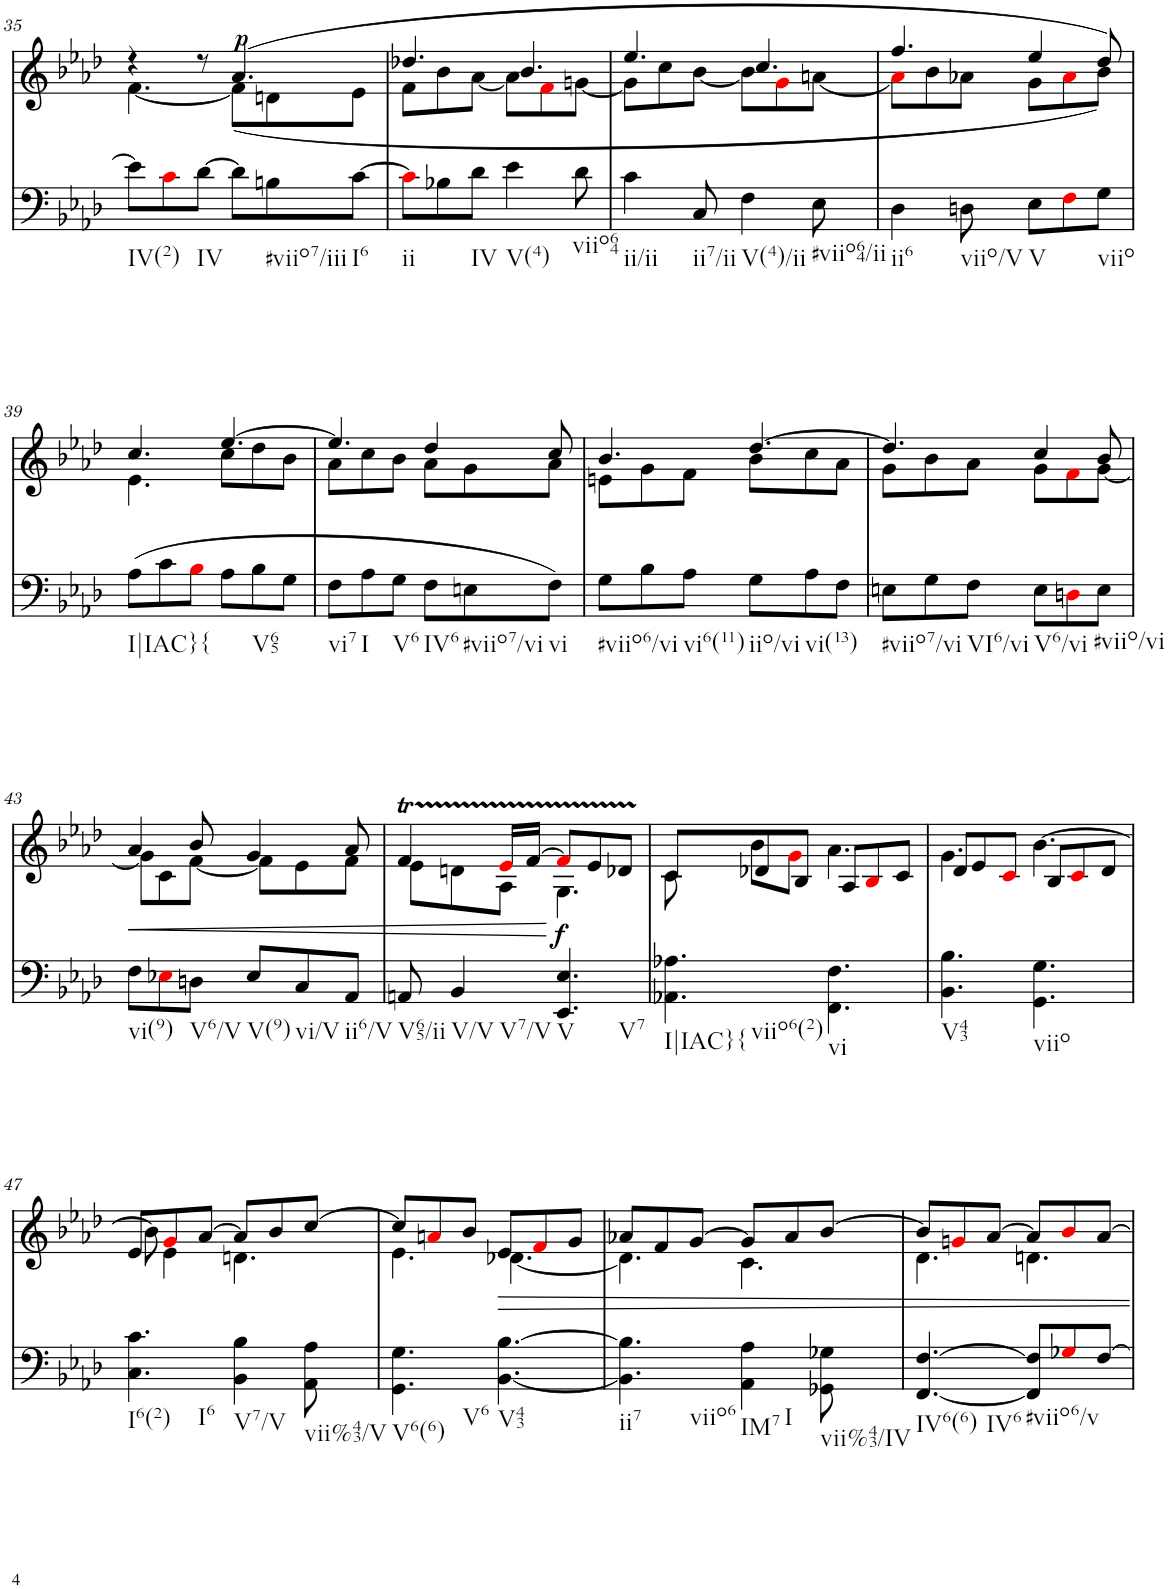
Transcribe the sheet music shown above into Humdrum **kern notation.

**kern	**kern	**text	**dynam
*part2	*part1	*part1	*part1
*staff2	*staff1	*staff1	*staff1
*I"Piano	*I"Piano	*	*
*I'Pno	*I'Pno	*	*
!!LO:PB:g=z
*clefF4	*clefG2	*	*
*k[b-e-a-d-]	*k[b-e-a-d-]	*	*
*M6/8	*M6/8	*	*
=35	=35	=35	=35
*	*^	*	*
!LO:TX:b:t=IV(2)	!	!	!	!
8e-\L]	4r	[4.f\	.	.
8ci\	.	.	.	.
!LO:TX:b:t=IV	!	!	!	!
[8d-\J	8r	.	.	.
!	!	!	!LO:LY:a	!
8d-\L]	(4.a-/	(8f\L]	.	.
!LO:TX:b:t=#viio7/iii	!	!	!	!
8Bn\	.	8dn\	.	.
!LO:TX:b:t=I6	!	!	!	!
[8c\J	.	8e-\J	.	.
=36	=36	=36	=36	=36
!LO:TX:b:t=ii	!	!	!	!
8ci\L]	4.dd-X/	8f\L	.	.
8B-X\	.	8b-\	.	.
!LO:TX:b:t=IV	!	!	!	!
8d-\J	.	[8a-\J	.	.
!LO:TX:b:t=V(4)	!	!	!	!
4e-\	4.b-/	8a-\L]	.	.
.	.	8fi\	.	.
!LO:TX:b:t=viio64	!	!	!	!
8d-\	.	[8gn\J	.	.
=37	=37	=37	=37	=37
!LO:TX:b:t=ii/ii	!	!	!	!
4c\	4.ee-/	8g\L]	.	.
.	.	8cc\	.	.
!LO:TX:b:t=ii7/ii	!	!	!	!
8C/	.	[8b-\J	.	.
!LO:TX:b:t=V(4)/ii	!	!	!	!
4F\	4.cc/	8b-\L]	.	.
.	.	8gi\	.	.
!LO:TX:b:t=#viio64/ii	!	!	!	!
8E-\	.	[8an\J	.	.
=38	=38	=38	=38	=38
!LO:TX:b:t=ii6	!	!	!	!
4D-\	4.ff/	8ai\L]	.	.
.	.	8b-\	.	.
!LO:TX:b:t=viio/V	!	!	!	!
8Dn\	.	8a-X\J	.	.
!LO:TX:b:t=V	!	!	!	!
8E-\L	4ee-/	8g\L	.	.
8Fi\	.	8a-i\	.	.
!LO:TX:b:t=viio	!	!	!	!
8G\J	8dd-/)	8b-\J)	.	.
!!LO:LB:g=z	!!
=39	=39	=39	=39	=39
!LO:TX:b:t=I|IAC}{	!	!	!	!
(8A-\L	4.cc/	4.e-\	.	.
8c\	.	.	.	.
8B-i\J	.	.	.	.
8A-\L	[4.ee-/	8cc\L	.	.
!LO:TX:b:t=V65	!	!	!	!
8B-\	.	8dd-\	.	.
8G\J	.	8b-\J	.	.
=40	=40	=40	=40	=40
!LO:TX:b:t=vi7	!	!	!	!
8F\L	4.ee-/]	8a-\L	.	.
!LO:TX:b:t=I	!	!	!	!
8A-\	.	8cc\	.	.
!LO:TX:b:t=V6	!	!	!	!
8G\J	.	8b-\J	.	.
!LO:TX:b:t=IV6	!	!	!	!
8F\L	4dd-/	8a-\L	.	.
!LO:TX:b:t=#viio7/vi	!	!	!	!
8En\	.	8g\	.	.
!LO:TX:b:t=vi	!	!	!	!
8F\J)	8cc/	8a-\J	.	.
=41	=41	=41	=41	=41
!LO:TX:b:t=#viio6/vi	!	!	!	!
8G\L	4.b-/	8en\L	.	.
8B-\	.	8g\	.	.
!LO:TX:b:t=vi6(11)	!	!	!	!
8A-\J	.	8f\J	.	.
!LO:TX:b:t=iio/vi	!	!	!	!
8G\L	[4.dd-/	8b-\L	.	.
!LO:TX:b:t=vi(13)	!	!	!	!
8A-\	.	8cc\	.	.
8F\J	.	8a-\J	.	.
=42	=42	=42	=42	=42
!LO:TX:b:t=#viio7/vi	!	!	!	!
8En\L	4.dd-/]	8g\L	.	.
8G\	.	8b-\	.	.
!LO:TX:b:t=VI6/vi	!	!	!	!
8F\J	.	8a-\J	.	.
!LO:TX:b:t=V6/vi	!	!	!	!
8E\L	4cc/	8g\L	.	.
8Dni\	.	8fi\	.	.
!LO:TX:b:t=#viio/vi	!	!	!	!
8E\J	8b-/	[8g\J	.	.
!!LO:LB:g=z	!!
=43	=43	=43	=43	=43
!LO:TX:b:t=vi(9)	!	!	!	!
8F\L	4a-/	8g\L]	.	.
8E-Xi\	.	8c\	.	.
!LO:TX:b:t=V6/V	!	!	!	!
8Dn\J	8b-/	[8f\J	.	.
!LO:TX:b:t=V(9)	!	!	!	!
8E-/L	4g/	8f\L]	.	.
!LO:TX:b:t=vi/V	!	!	!	!
8C/	.	8e-\	.	.
!LO:TX:b:t=ii6/V	!	!	!	!
8AA-/J	8a-/	8f\J	.	.
=44	=44	=44	=44	=44
!LO:TX:b:t=V65/ii	!	!	!	!
8AAn/	4fT/	8e-\L	.	.
!LO:TX:b:t=V/V	!	!	!	!
!LO:TX:b:t=V7/V	!	!	!	!
4BB-/	.	8dn\	.	.
.	16e-i/LL	8A-\J	.	.
.	[16f/JJ	.	.	.
!LO:TX:b:t=V	!	!	!	!
!LO:TX:b:t=V7	!	!	!	!
!	!	!	!	!LO:DY:b
4.EE-/ 4.E-/	8fi/L]	4.G\	.	f
.	8e-/	.	.	.
.	8d-XTTT/J	.	.	.
=45	=45	=45	=45	=45
!LO:TX:b:t=I|IAC}{	!	!	!	!
!LO:TX:b:t=viio6(2)	!	!	!	!
4.AA-X\ 4.A-X\	8c\	8c/L	.	.
.	8b-\L	8d-X/	.	.
.	8gi\J	8B-/J	.	.
!LO:TX:b:t=vi	!	!	!	!
4.FF\ 4.F\	4.a-\	8A-/L	.	.
.	.	8B-i/	.	.
.	.	8c/J	.	.
=46	=46	=46	=46	=46
!LO:TX:b:t=V43	!	!	!	!
4.BB-\ 4.B-\	4.g\	8d-/L	.	.
.	.	8e-/	.	.
.	.	8ci/J	.	.
!LO:TX:b:t=viio	!	!	!	!
4.GG\ 4.G\	[>4.b-\	8B-/L	.	.
.	.	8ci/	.	.
.	.	8d-/J	.	.
!!LO:LB:g=z	!!
=47	=47	=47	=47	=47
!LO:TX:b:t=I6(2)	!	!	!	!
!LO:TX:b:t=I6	!	!	!	!
4.C\ 4.c\	8e-/L	8b-\]	.	.
.	8gi/	4e-\	.	.
.	[8a-/J	.	.	.
!LO:TX:b:t=V7/V	!	!	!	!
4BB-\ 4B-\	8a-/L]	4.dn\	.	.
.	8b-/	.	.	.
!LO:TX:b:t=vii%43/V	!	!	!	!
8AA-\ 8A-\	[8cc/J	.	.	.
=48	=48	=48	=48	=48
!LO:TX:b:t=V6(6)	!	!	!	!
!LO:TX:b:t=V6	!	!	!	!
4.GG\ 4.G\	8cc/L]	4.e-\	.	.
.	8ani/	.	.	.
.	8b-/J	.	.	.
!LO:TX:b:t=V43	!	!	!	!
[4.BB-\ [4.B-\	8e-/L	[4.d-X\	.	.
.	8fi/	.	.	.
.	8g/J	.	.	.
=49	=49	=49	=49	=49
!LO:TX:b:t=ii7	!	!	!	!
!LO:TX:b:t=viio6	!	!	!	!
4.BB-\] 4.B-\]	8a-X/L	4.d-\]	.	.
.	8f/	.	.	.
.	[8g/J	.	.	.
!LO:TX:b:t=IM7	!	!	!	!
!LO:TX:b:t=I	!	!	!	!
4AA-\ 4A-\	8g/L]	4.c\	.	.
.	8a-/	.	.	.
!LO:TX:b:t=vii%43/IV	!	!	!	!
8GG-X\ 8G-X\	[8b-/J	.	.	.
=50	=50	=50	=50	=50
!LO:TX:b:t=IV6(6)	!	!	!	!
!LO:TX:b:t=IV6	!	!	!	!
[4.FF/ [4.F/	8b-/L]	4.d-\	.	.
.	8gni/	.	.	.
.	[8a-/J	.	.	.
!LO:TX:b:t=#viio6/v	!	!	!	!
8FF/] 8F/]L	8a-/L]	4.dn\	.	.
8G-Xi/	8b-i/	.	.	.
[8F/J	[8a-/J	.	.	.
*	*v	*v	*	*
=	=	=	=
*-	*-	*-	*-
